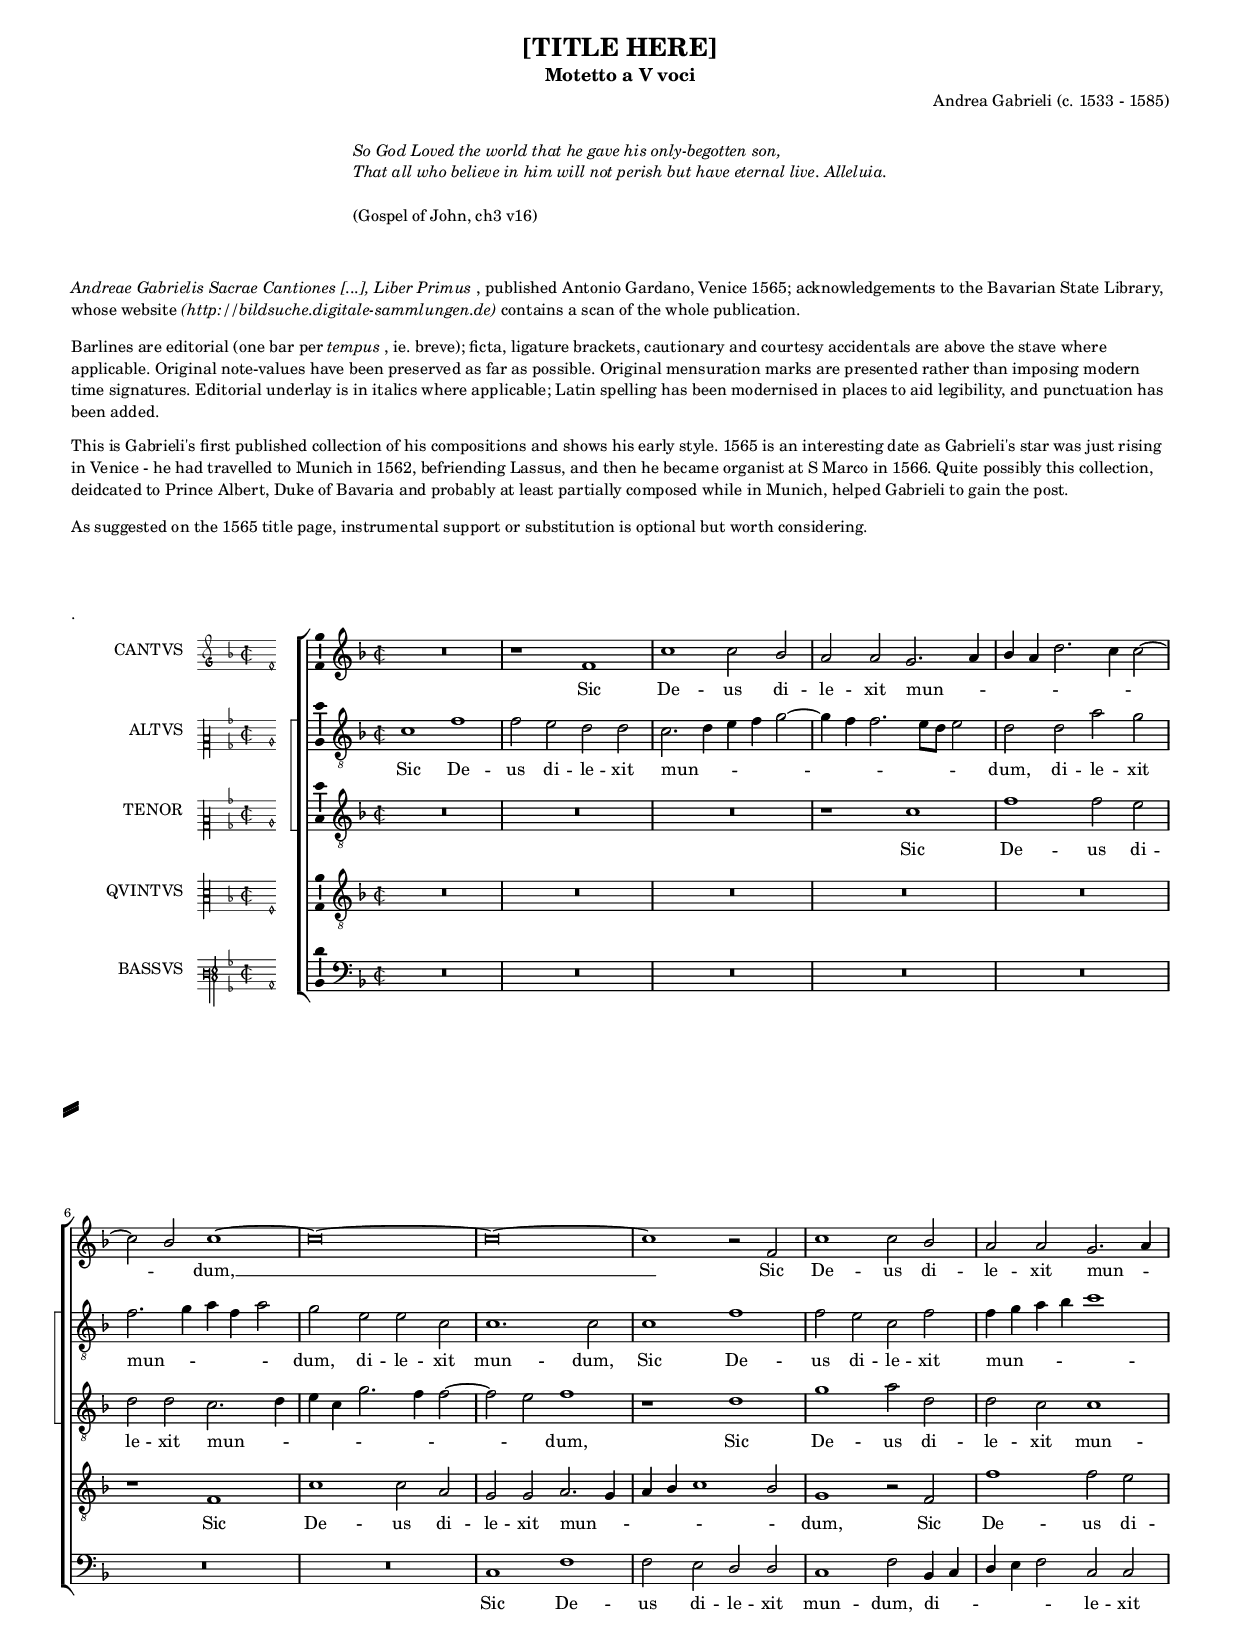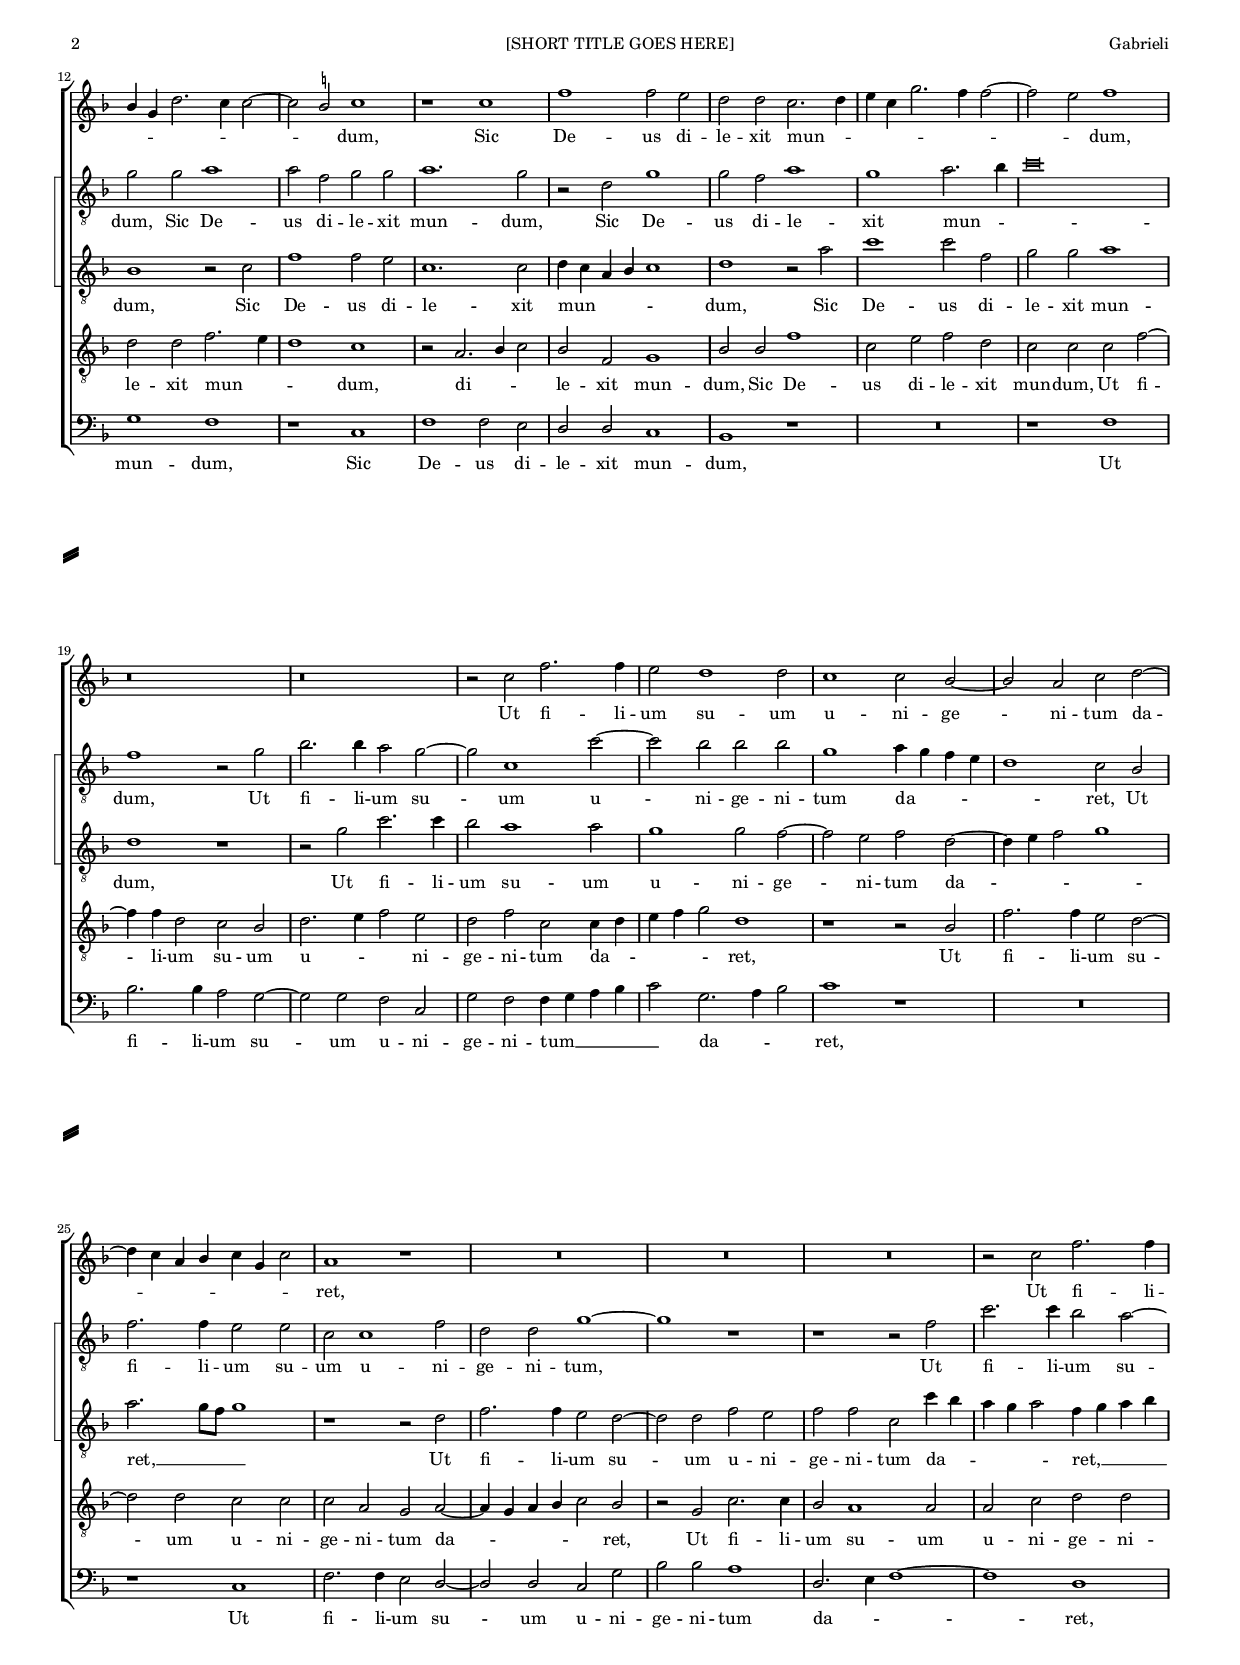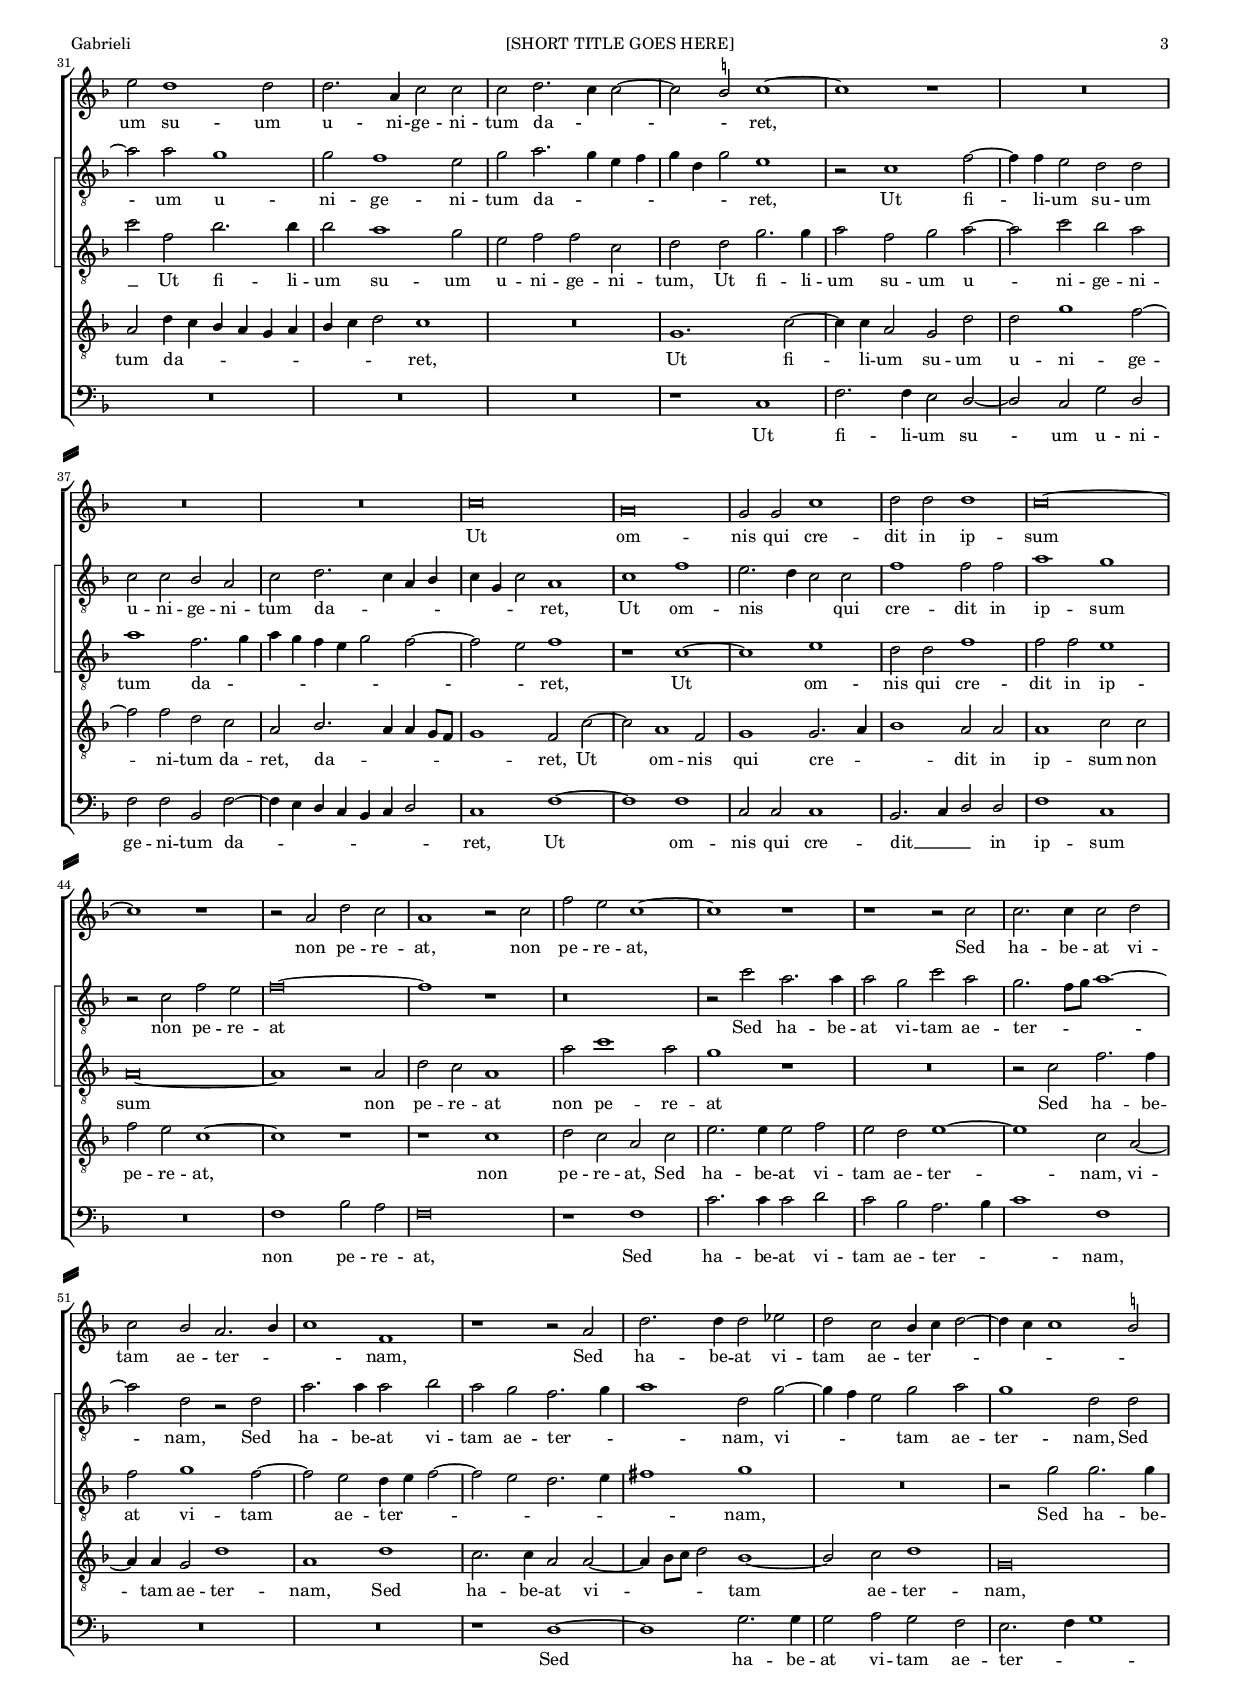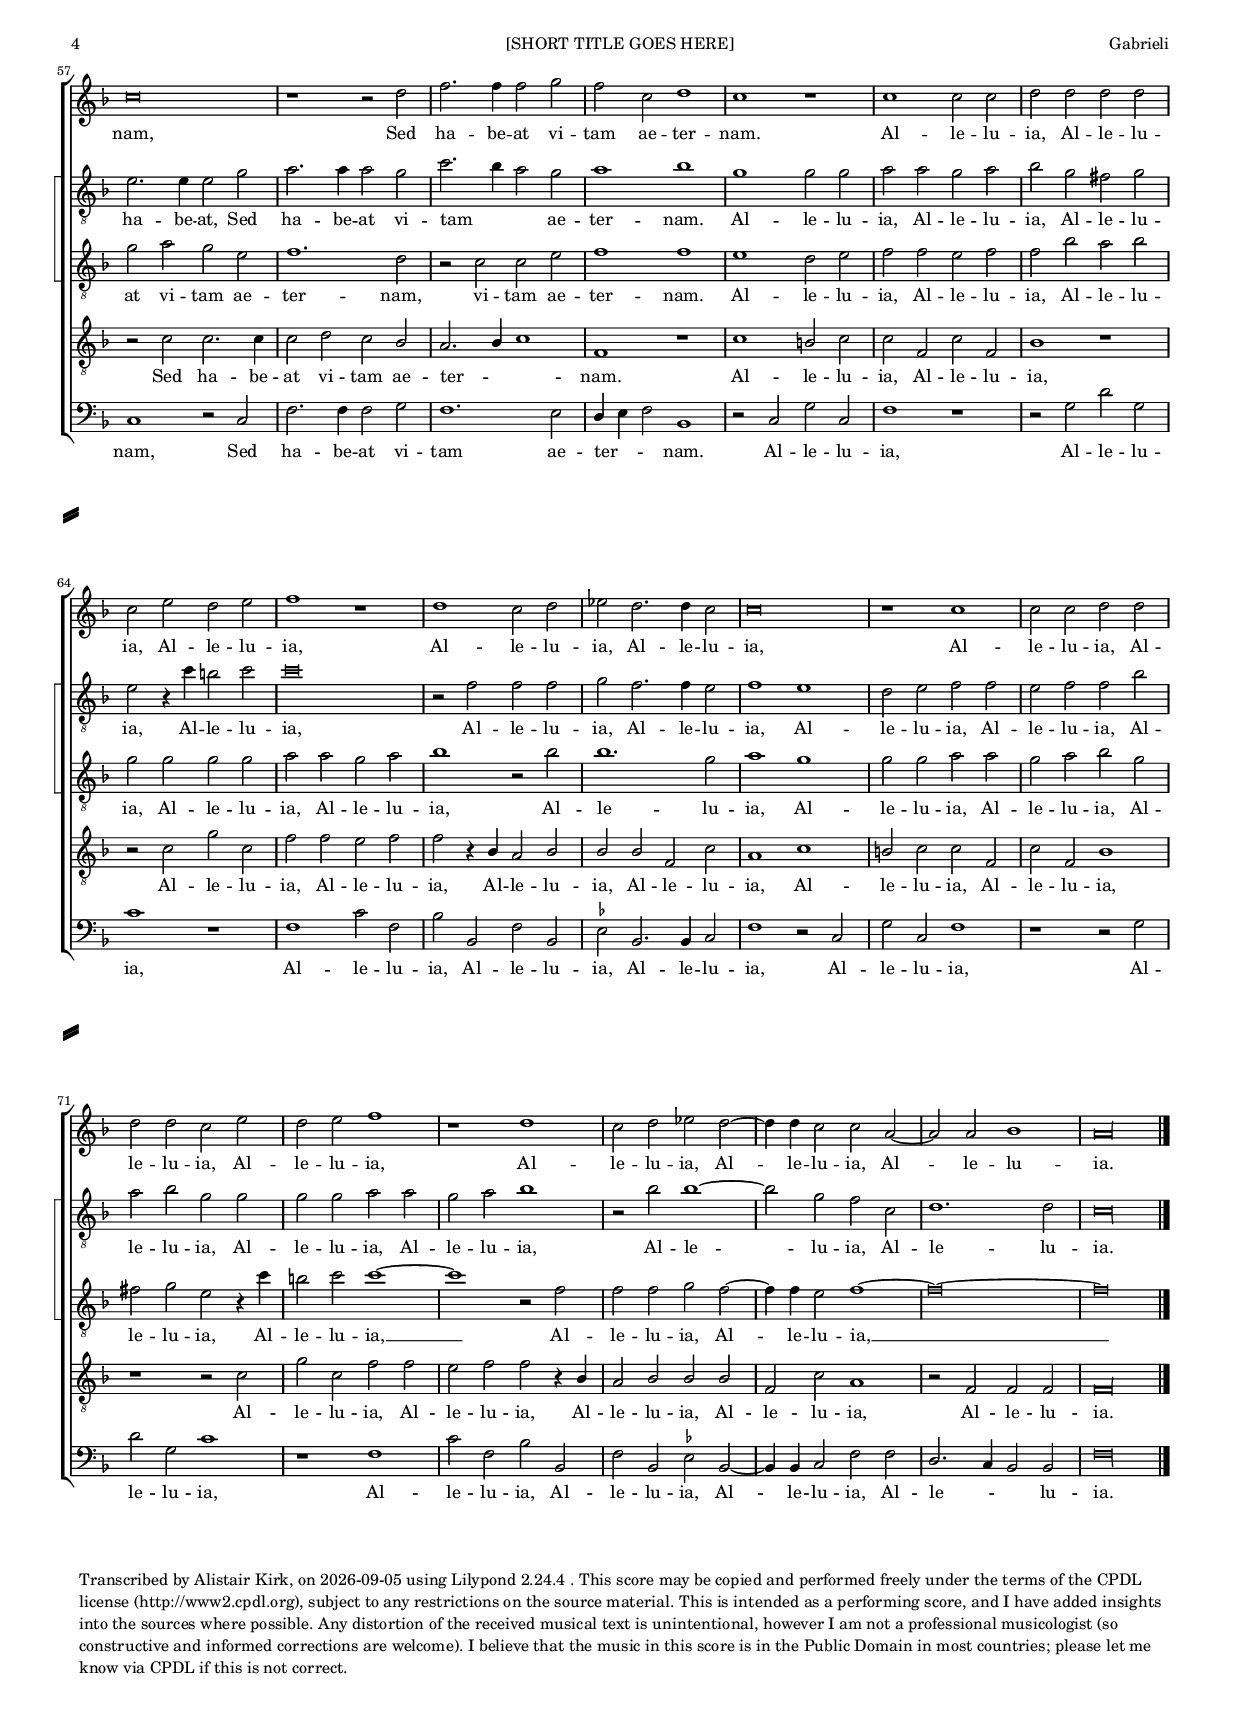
%
%  Alistair Kirk's Lilypond Template for Polyphonic Music - last revised 2018-09-03.
%
%
%  If you can't be bothered to learn how to use lilypond properly (fair enough) then you can still easily make many 
%  commonly-needed changes to this score - including transposition, clefs, music size, titles etc etc - using my 
%  easy online guide at https://guidallambert.github.io/MusicEditing/EasyLilypondCustomisation.html
%
%  Best edited using Frescobaldi!  Get it from frescobaldi.org - a highly recommended 
%  Lilypond editor.  (I also highly recommend VSCode with its Git integration for version controlling.)
%


%%%%%%%%%%%%%%%%%%
% 1 - Description of this score
%%%%%%%%%%%%%%%%%%

%%% 1A - paper layout
%

#(set-default-paper-size "a4")
#(set-global-staff-size 14)
\paper {
        left-margin   = 12\mm
        right-margin   = 12\mm
        top-margin    = 10\mm
        bottom-margin = 10\mm
}

%%% 1B - titles
%

\header {
	title = "[TITLE HERE]"
	subtitle = "Motetto a V voci"
	% poet = ""
	% subsubtitle = "VIII Vocum"
	% arranger = ""
	composer = "Andrea Gabrieli (c. 1533 - 1585)"
	% opus=""
}

hcomposer = "Gabrieli"
htitle = "[SHORT TITLE GOES HERE]"

%%% 1C - Transposition of the whole score.
%
% This works relative to c.
%  Ie. To keep the original pitch leave this as 'c' (without quotes).
% To transpose the whole score up a tone set to 'd'.  For down a tone, set to 'bes,' (note the comma) etc
%  Everything is transposed, including key signatures etc (but prefatory staves are not affected).

TranspositionInterval = c



%%% 1D - clefs and stave labels
%

StaveAClef =  "treble"
StaveALabel =  "CANTVS"

StaveBClef =  "treble_8"
StaveBLabel =  "ALTVS"

StaveCClef =  "treble_8"
StaveCLabel =  "TENOR"

StaveDClef =  "treble_8"
StaveDLabel =  "QVINTVS"

StaveEClef =   "bass"
StaveELabel =   "BASSVS"

StaveFClef =  "treble_8"
StaveFLabel =   "Altus"

StaveGClef =   "treble_8"
StaveGLabel =   "Tenor"

StaveHClef =   "bass"
StaveHLabel =   "Bassus"

%%% 1E - key and time signature
%

gkeysig = {\key f \major}  %  Nb.  don't need to change this even if transposing - see above
global = {
	\time 2/1  %nb this might be overridden elsewhere (actually thinking of getting rid of it here...
	\gkeysig
        \override Score.MetronomeMark #'transparent = ##t
}

%%%1f  - What sound and tempo to use for the output MIDI file
%

% Tempo:
% Set the first number in the line below to set the playback speed.
% The number controls the length of the semibreve (which is the
% tactus of most 16th century polyphony written in tempus imperfectum)
% Suggest something in the range of 35 (very slow) to 65 (very fast).
% 45 is my default.

midiTactus = #(ly:make-moment 55 1)

% Playback sound:
% I think ocarina sounds a bit like a chamber organ on most General MIDI
% soundbanks, and annoys me the least of all the various terrible options,
% but suit yourself!
% "recorder" may also be useful on your computer??

MidiPlaybackSound = "ocarina"


%%%%%%%%%%%%%%%%%%
% 2 - Generic 'technical' settings (shouldn't usually need to change any of these unless personal preference suggests otherwise)
%%%%%%%%%%%%%%%%%%

\layout {
	\context {
		\Voice
			\remove "Note_heads_engraver"
			\consists "Completion_heads_engraver"
			\override NoteHead #'style = #'baroque

                         % These two go together!
                         \override Slur #'transparent = ##t
                         \override AccidentalSuggestion #'avoid-slur = #'inside  % Doesm't seem to help (in that ficta are shown way outside the stave when theres a slur) but does at least suppress all the error messages in the log file!


			\remove "Rest_engraver"
			\consists "Completion_rest_engraver"
                        \override Stem #'neutral-direction = #up

	}
	\context {
		\Staff
			\consists Ambitus_engraver
                        %% \override Stem #'thickness = #0.9
                        \RemoveEmptyStaves
	}
        \context {
                \StaffGroup
                        \consists "Separating_line_group_engraver"
	}
        \context {
                 \Score
                          \override BarNumber #'padding = #1.5
                          %\override BarNumber #'font-size = #1
                          %\override BarLine #'transparent = ##t	%% Uncomment for Mensurstriche (also change from ChoirStaff to Staffgroup and comment out completion_heads_engraver etc
                          %\override BarLine #'hair-thickness = #0.9   %% Example of how to manipulate barlines
        }
        \context {
                \Lyrics
                       %\override LyricText #'font-size = #1.2
                       %\override LyricText #'whiteout = ##t		% Might help with mensurstriche
                       %\override LyricExtender #'whiteout = ##t	% Might help with mensurstriche
                       %\override LyricHyphen #'whiteout = ##t		% Might help with mensurstriche
	}
}
\paper {
	ragged-last-bottom = ##f
  	ragged-bottom = ##f
	system-separator-markup = \slashSeparator
        evenHeaderMarkup=\markup  \fill-line { \fromproperty #'page:page-number-string \htitle \hcomposer }
	oddHeaderMarkup= \markup  \fill-line { \on-the-fly #not-first-page \hcomposer \on-the-fly #not-first-page \htitle \on-the-fly #not-first-page \fromproperty #'page:page-number-string }
         top-system-spacing #'basic-distance = #7    % Top stave is a bit too close to the page headers.
         % systems-per-page = 3  	% Lilypond rarely needs forcing like this...
         %  system-count = 13   	% ditto
         % page-count = 8    		% ditto
}




%%% The main musical content is in the two linked files below:



%%%%%%%%%%%%%%%%%%
% Some useful definitions for early music
%%%%%%%%%%%%%%%%%%

italicas=\override LyricText #'font-shape = #'italic
rectas=\override LyricText #'font-shape = #'upright
ss=\once \set suggestAccidentals = ##t
ficta = \once \set suggestAccidentals = ##t
date = #(strftime "%Y-%m-%d" (localtime (current-time)))
%m0 = \melismaEnd
%m1 = \melisma

%% Defining graphics for unusual mensural time signatures!
#(
  define ((double-time-signature2 glyph a) grob) (
       grob-interpret-markup grob (
          markup  (
            #:line ( #:musicglyph glyph #:number #:vcenter a )
          )
       )
  )
)
#(
  define ((double-time-signature3 glyph a b) grob) (
       grob-interpret-markup grob (
          markup  (
            #:line ( #:musicglyph glyph #:vcenter #:column (a b) )
          )
       )
  )
)
#(
  define ((custom-time-signature glyph) grob) (
       grob-interpret-markup grob (
          markup  (
            #:line ( #:musicglyph glyph)
          )
       )
  )
)


%%%%%%%%%%%%%%%%%%
% 3 - Score content: notes
%%%%%%%%%%%%%%%%%%

%\language "english"

StaveANotes = {

  % clef c1  % tweak / uncomment for debugging - this should override the clef in the score block

  \override Score.TimeSignature.stencil =
    #(custom-time-signature "timesig.mensural22")
  \time 2/1

  %\mark \markup \italic {"Prima Pars"}

  %\override Score.TimeSignature.stencil =
  %   #(double-time-signature2 "timesig.mensural98" "3")
  % \time 3/2

	R\breve r1
		f'1 c''1 c''2 bes'2 a'2 a'2 g'2.( a'4 bes'4 a'4 d''2. c''4 c''1 bes'2) c''\longa.
	r2	f'2 c''1 c''2 bes'2 a'2 a'2 g'2.( a'4 bes'4 g'4 d''2. c''4 c''1 \ficta b'2) c''1
	r1	c''1 f''1 f''2 e''2 d''2 d''2 c''2.( d''4 e''4 c''4 g''2. f''4 f''1 e''2) f''1
	r\longa r2
		c''2 f''2. f''4 e''2 d''1 d''2 c''1 c''2 bes'1 a'2 c''2 d''2.( c''4 a'4 bes'4 c''4 g'4 c''2) a'1
	r1 R\longa R\breve r2
		c''2 f''2. f''4 e''2 d''1 d''2 d''2. a'4 c''2 c''2 c''2 d''2.( c''4 c''1 \ficta b'2) c''\breve
	r1 R\breve R\longa
		c''\breve a'\breve g'2 g'2 c''1 d''2 d''2 d''1 c''\breve.
	r1 r2	a'2 d''2 c''2 a'1
	r2	c''2 f''2 e''2 c''\breve
	r1 r1 r2
		c''2 c''2. c''4 c''2 d''2 c''2 bes'2 a'2.( bes'4 c''1) f'1
	r1 r2	a'2 d''2. d''4 d''2 ees''2 d''2 c''2 bes'4( c''4 d''2. c''4 c''1 \ficta b'2) c''\breve
	r1 r2	d''2 f''2. f''4 f''2 g''2 f''2 c''2 d''1 c''1
	r1	c''1 c''2 c''2 d''2 d''2 d''2 d''2 c''2 e''2 d''2 e''2 f''1
	r1	d''1 c''2 d''2 ees''2 d''2. d''4 c''2 c''\breve
	r1 	c''1 c''2 c''2 d''2 d''2 d''2 d''2 c''2 e''2 d''2 e''2 f''1
	r1	d''1 c''2 d''2 ees''2 d''2. d''4 c''2 c''2 a'1 a'2 bes'1 a'\maxima*1/4

  % \cadenzaOn

  %  b'\maxima*1/4
    \bar "|."
  %\cadenzaOff


}
StaveBNotes = {

  % clef c3  % tweak / uncomment for debugging - this should override the clef in the score block

    		c'1 f'1 f'2 e'2 d'2 d'2 c'2.( d'4 e'4 f'4 g'2. f'4 f'2.( e'8 d'8 e'2) d'2
		d'2 a'2 g'2 f'2.( g'4 a'4 f'4 a'2) g'2
		e'2 e'2 c'2 c'1. c'2
		c'1 f'1 f'2 e'2 c'2 f'2 f'4( g'4 a'4 bes'4 c''1) g'2
		g'2 a'1 a'2 f'2 g'2 g'2 a'1. g'2
	r2	d'2 g'1 g'2 f'2 a'1 g'1 a'2.( bes'4 c''\breve) f'1
	r2	g'2 bes'2. bes'4 a'2 g'1 c'1 c''1 bes'2 bes'2 bes'2 g'1 a'4( g'4 f'4 e'4 d'1) c'2
		bes2 f'2. f'4 e'2 e'2 c'2 c'1 f'2 d'2 d'2 g'\breve
	r\breve r2
		f'2 c''2. c''4 bes'2 a'1 a'2 g'1 g'2 f'1 e'2 g'2 a'2.( g'4 e'4 f'4 g'4 d'4 g'2) e'1
	r2	c'1 f'2. f'4 e'2 d'2 d'2 c'2 c'2 bes2 a2 c'2 d'2.( c'4 a4 bes4 c'4 g4 c'2) a1
		c'1 f'1 e'2.( d'4 c'2) c'2 f'1 f'2 f'2 a'1 g'1
	r2	c'2 f'2 e'2 f'\breve.
	r1 r\breve r2
		c''2 a'2. a'4 a'2 g'2 c''2 a'2 g'2.( f'8 g'8 a'1.) d'2
	r2	d'2 a'2. a'4 a'2 bes'2 a'2 g'2 f'2.( g'4 a'1) d'2
		g'2.( f'4 e'2) g'2 a'2 g'1 d'2
		d'2 e'2. e'4 e'2
		g'2 a'2. a'4 a'2 g'2 c''2.( bes'4 a'2) g'2 a'1 bes'1
		g'1 g'2 g'2 a'2 a'2 g'2 a'2 bes'2 g'2 fis'2 g'2 e'2
	r4	c''4 b'2 c''2 c''\breve
	r2	f'2 f'2 f'2 g'2 f'2. f'4 e'2 f'1
		e'1 d'2 e'2 f'2 f'2 e'2 f'2 f'2
		bes'2 a'2 bes'2 g'2 g'2 g'2 g'2 a'2
		a'2 g'2 a'2 bes'1
	r2	bes'2 bes'1. g'2 f'2
		c'2 d'1. d'2 c'\maxima*1/4

}
StaveDNotes = {

  % clef c4  % tweak / uncomment for debugging - this should override the clef in the score block
  	R\longa R\longa R\breve r1
		f1 c'1 c'2  a2 g2 g2 a2.( g4 a4 bes4 c'1 bes2) g1
	r2	f2 f'1 f'2 e'2 d'2 d'2 f'2.( e'4 d'1) c'1
	r2	a2.( bes4 c'2) bes2 f2 g1 bes2
		bes2 f'1 c'2 e'2 f'2 d'2 c'2 c'2
		c'2 f'2. f'4 d'2 c'2 bes2 d'2.( e'4 f'2) e'2 d'2 f'2 c'2 c'4( d'4 e'4 f'4 g'2) d'1
	r1 r2	bes2 f'2. f'4 e'2 d'1 d'2 c'2 c'2 c'2 a2 g2 a2.( g4 a4 bes4 c'2) bes2
	r2	g2 c'2. c'4 bes2 a1 a2 a2 c'2 d'2 d'2 a2 d'4( c'4 bes4 a4 g4 a4 bes4 c'4 d'2) c'1
	R\breve
		g1. c'2. c'4 a2 g2 d'2 d'2 g'1 f'1 f'2 d'2 c'2 a2
		bes2.( a4 a4 g8 f8 g1) f2
		c'1 a1 f2 g1 g2.( a4 bes1) a2 a2 a1 c'2 c'2 f'2 e'2 c'\breve
	r\breve
		c'1 d'2 c'2 a2
		c'2 e'2. e'4 e'2 f'2 e'2 d'2 e'\breve c'2
		a2. a4 g2 d'1 a1
		d'1 c'2. c'4 a2 a2.( bes8 c'8 d'2) bes1. c'2 d'1 g\breve
	r2	c'2 c'2. c'4 c'2 d'2 c'2 bes2 a2.( bes4 c'1) f1
	r1	c'1 b2 c'2 c'2 f2 c'2 f2 bes1
	r1 r2	c'2 g'2 c'2 f'2 f'2 e'2 f'2 f'2
	r4	bes4 a2 bes2 bes2 bes2 f2 c'2 a1
		c'1 b2 c'2 c'2 f2 c'2 f2 bes1
	r1 r2	c'2 g'2 c'2 f'2 f'2 e'2 f'2 f'2
        r4	bes4 a2 bes2 bes2 bes2 f2 c'2 a1
	r2	f2 f2 f2 f\maxima*1/4

}
StaveCNotes = {

  % clef c4  % tweak / uncomment for debugging - this should override the clef in the score block

  	R\longa R\breve r1
		c'1 f'1 f'2 e'2 d'2 d'2 c'2.( d'4 e'4 c'4 g'2. f'4 f'1 e'2) f'1
	r1	d'1 g'1 a'2 d'2 d'2 c'2 c'1 bes1
	r2	c'2 f'1 f'2 e'2 c'1. c'2 d'4( c'4 a4 bes4 c'1) d'1
	r2	a'2 c''1 c''2 f'2 g'2 g'2 a'1 d'1
	r1 r2	g'2 c''2. c''4 bes'2 a'1 a'2 g'1 g'2 f'1 e'2 f'2 d'2.( e'4 f'2 g'1) a'2.( g'8 f'8 g'1)
	r1 r2	d'2 f'2. f'4 e'2 d'1 d'2 f'2 e'2 f'2 f'2 c'2 c''4( bes'4 a'4 g'4 a'2) f'4( g'4 a'4 bes'4 c''2)
		f'2 bes'2. bes'4 bes'2 a'1 g'2 e'2 f'2 f'2 c'2 d'2
		d'2 g'2. g'4 a'2 f'2 g'2 a'1 c''2 bes'2 a'2 a'1 f'2.( g'4 a'4 g'4 f'4 e'4 g'2 f'1 e'2) f'1
	r1	c'\breve e'1 d'2 d'2 f'1 f'2 f'2 e'1 a\breve.
	r2	a2 d'2 c'2 a1 a'2 c''1 a'2 g'1
	r1 R\breve r2
		c'2   f'2. f'4 f'2 g'1 f'1 e'2 d'4( e'4 f'1 e'2 d'2. e'4 fis'1) g'1
	R\breve r2
		g'2 g'2. g'4 g'2 a'2 g'2 e'2 f'1. d'2
	r2	c'2 c'2 e'2 f'1 f'1
		e'1 d'2 e'2 f'2 f'2 e'2 f'2 f'2 bes'2 a'2 bes'2 g'2
		g'2 g'2 g'2 a'2 a'2 g'2 a'2 bes'1
	r2	bes'2 bes'1. g'2 a'1 g'1 g'2 g'2 a'2
		a'2 g'2 a'2 bes'2 g'2 fis'2 g'2 e'2
	r4	c''4 b'2 c''2 c''\breve
	r2	f'2 f'2 f'2 g'2 f'2. f'4 e'2 f'1~ f'\maxima*1/2
}
StaveENotes = {
	R\longa R\longa R\longa R\breve
		c1 f1 f2 e2 d2 d2 c1 f2 bes,4( c4 d4 e4 f2) c2 c2 g1 f1
	r1	c1 f1 f2 e2 d2 d2 c1 bes,1
	r1 R\breve r1
		f1 bes2. bes4 a2 g1 g2 f2 c2 g2 f2 f4( g4 a4 bes4 c'2) g2.( a4 bes2) c'1
	r1 R\breve r1
		c1 f2. f4 e2 d1 d2 c2 g2 bes2 bes2 a1 d2.( e4 f\breve)d1
	R\longa R\breve r1
		c1 f2. f4 e2 d1 c2 g2 d2 f2 f2 bes,2 f2.( e4 d4 c4 bes,4 c4 d2) c1
		f\breve f1 c2 c2 c1 bes,2.( c4 d2) d2 f1 c1
	R\breve
		f1 bes2 a2 f\breve
	r1	f1 c'2. c'4 c'2 d'2 c'2 bes2 a2.( bes4 c'1) f1
	R\longa r1
		d\breve	g2. g4 g2 a2 g2 f2 e2.( f4 g1) c1
	r2	c2 f2. f4 f2 g2 f1. e2 d4( e4 f2) bes,1
	% Alleluia
	r2	c2 g2 c2 f1
	r1 r2	g2 d'2 g2 c'1
	r1	f1 c'2 f2 bes2 bes,2 f2 bes,2 \ficta ees2 bes,2. bes,4 c2 f1
	r2	c2 g2 c2 f1
	r1 r2	g2 d'2 g2 c'1
	r1	f1 c'2 f2 bes2 bes,2 f2 bes,2 \ficta ees2 bes,2. bes,4 c2 f2
		f2 d2.( c4 bes,2) bes,2 f\maxima*1/4


}
StaveFNotes = { bes }
StaveGNotes = { bes }
StaveHNotes = { bes }

% Convenient overrides - comment and uncomment to add and remove staves for quick debugging / rendering purposes:
% StaveANotes = {  }
% StaveBNotes = {  }
% StaveCNotes = {  }
% StaveDNotes = {  }
% StaveENotes = {  }
% StaveFNotes = {  }
% StaveGNotes = {  }
% StaveHNotes = {  }

%%%%%%%%%%%%%%%%%%
% 4 - Score content: text / lyrics
%%%%%%%%%%%%%%%%%%

StaveALyrics = \lyricmode {
	Sic De -- us di -- le -- xit mun -- dum, __
	Sic De -- us di -- le -- xit mun -- dum,
	Sic De -- us di -- le -- xit mun -- dum,
	Ut fi -- li -- um su -- um u -- ni -- ge -- ni -- tum da -- ret,
	Ut fi -- li -- um su -- um u -- ni -- ge -- ni -- tum da -- ret,
	Ut om -- nis qui cre -- dit in ip -- sum non pe -- re -- at,
		non pe -- re -- at,
	Sed ha -- be -- at vi -- tam ae -- ter -- nam,
	Sed ha -- be -- at vi -- tam ae -- ter -- nam,
	Sed ha -- be -- at vi -- tam ae -- ter -- nam.
	Al -- le -- lu -- ia, Al -- le -- lu -- ia,
	Al -- le -- lu -- ia, Al -- le -- lu -- ia,
	Al -- le -- lu -- ia, Al -- le -- lu -- ia,
	Al -- le -- lu -- ia, Al -- le -- lu -- ia,
	Al -- le -- lu -- ia, Al -- le -- lu -- ia,
	Al -- le -- lu -- ia.
}
StaveBLyrics = \lyricmode {
	Sic De -- us di -- le -- xit mun -- dum,
		di -- le -- xit mun -- dum,
		di -- le -- xit mun -- dum,
		Sic De -- us di -- le -- xit mun -- dum,
		Sic De -- us di -- le -- xit mun -- dum,
		Sic De -- us di -- le -- xit mun -- dum,
	Ut fi -- li -- um su -- um u -- ni -- ge -- ni -- tum da -- ret,
		Ut fi -- li -- um su -- um u -- ni -- ge -- ni -- tum,
		Ut fi -- li -- um su -- um u -- ni -- ge -- ni -- tum da -- ret,
		Ut fi -- li -- um su -- um u -- ni -- ge -- ni -- tum da -- ret,
	Ut om -- nis qui cre -- dit in ip -- sum non pe -- re -- at
	Sed ha -- be -- at vi -- tam ae -- ter -- nam,
		Sed ha -- be -- at vi -- tam ae -- ter -- nam,
		vi -- tam ae -- ter -- nam,
		Sed ha -- be -- at,
		Sed ha -- be -- at vi -- tam ae -- ter -- nam.
	Al -- le -- lu -- ia, 	Al -- le -- lu -- ia,
	        Al -- le -- lu -- ia, 	Al -- le -- lu -- ia,
	        Al -- le -- lu -- ia, 	Al -- le -- lu -- ia,
	        Al -- le -- lu -- ia, 	Al -- le -- lu -- ia,
	        Al -- le -- lu -- ia, 	Al -- le -- lu -- ia,
	        Al -- le -- lu -- ia, 	Al -- le -- lu -- ia,
	        Al -- le -- lu -- ia.
}
StaveDLyrics = \lyricmode {
  	Sic De -- us di -- le -- xit mun -- dum,
		Sic De -- us di -- le -- xit mun -- dum,
		di -- le -- xit mun -- dum,
		Sic De -- us di -- le -- xit mun -- dum,
	Ut fi -- li -- um su -- um u -- ni -- ge -- ni -- tum da -- ret,
		Ut fi -- li -- um su -- um u -- ni -- ge -- ni -- tum da -- ret,
		Ut fi -- li -- um su -- um u -- ni -- ge -- ni -- tum da -- ret,
		Ut fi -- li -- um su -- um u -- ni -- ge -- ni -- tum da -- ret,
                da -- ret,
	Ut om -- nis qui cre -- dit in ip -- sum non pe -- re -- at,
		non pe -- re -- at,
	Sed ha -- be -- at vi -- tam ae -- ter -- nam,
		vi -- tam ae -- ter -- nam,
		Sed ha -- be -- at vi -- tam ae -- ter -- nam,
		Sed ha -- be -- at vi -- tam ae -- ter -- nam.
	Al -- le -- lu -- ia, 	Al -- le -- lu -- ia,
	Al -- le -- lu -- ia, 	Al -- le -- lu -- ia,
	Al -- le -- lu -- ia, 	Al -- le -- lu -- ia,
	Al -- le -- lu -- ia, 	Al -- le -- lu -- ia,
	Al -- le -- lu -- ia, 	Al -- le -- lu -- ia,
	Al -- le -- lu -- ia, 	Al -- le -- lu -- ia,
	Al -- le -- lu -- ia.

}
StaveCLyrics = \lyricmode {
  	Sic De -- us di -- le -- xit mun -- dum,
		Sic De -- us di -- le -- xit mun -- dum,
		Sic De -- us di -- le -- xit mun -- dum,
		Sic De -- us di -- le -- xit mun -- dum,
	Ut fi -- li -- um su -- um u -- ni -- ge -- ni -- tum da -- ret, __
	        Ut fi -- li -- um su -- um u -- ni -- ge -- ni -- tum da -- ret, __
		Ut fi -- li -- um su -- um u -- ni -- ge -- ni -- tum,
		Ut fi -- li -- um su -- um u -- ni -- ge -- ni -- tum da -- ret,
	Ut om -- nis qui cre -- dit in ip -- sum non pe -- re -- at
		non pe -- re -- at
	Sed ha -- be -- at vi -- tam ae -- ter -- nam,
		Sed ha -- be -- at vi -- tam ae -- ter -- nam,
		vi -- tam ae -- ter -- nam.
	Al -- le -- lu -- ia, 	Al -- le -- lu -- ia,
	        Al -- le -- lu -- ia, 	Al -- le -- lu -- ia,
	        Al -- le -- lu -- ia, 	Al -- le -- lu -- ia,
	        Al -- le -- lu -- ia, 	Al -- le -- lu -- ia,
	        Al -- le -- lu -- ia, 	Al -- le -- lu -- ia, __
	        Al -- le -- lu -- ia, 	Al -- le -- lu -- ia, __
	        Al -- le -- lu -- ia, 	Al -- le -- lu -- ia.

}
StaveELyrics = \lyricmode {
  	Sic De -- us di -- le -- xit mun -- dum,
		di -- le -- xit mun -- dum,
		Sic De -- us di -- le -- xit mun -- dum,
	Ut fi -- li -- um su -- um u -- ni -- ge -- ni -- tum __ da -- ret,
		Ut fi -- li -- um su -- um u -- ni -- ge -- ni -- tum da -- ret,
		Ut fi -- li -- um su -- um u -- ni -- ge -- ni -- tum da -- ret,
	Ut om -- nis qui cre -- dit __ in ip -- sum non pe -- re -- at,
	Sed ha -- be -- at vi -- tam ae -- ter -- nam,
		Sed ha -- be -- at vi -- tam ae -- ter -- nam,
		Sed ha -- be -- at vi -- tam ae -- ter -- nam.
	Al -- le -- lu -- ia, 	Al -- le -- lu -- ia,
	Al -- le -- lu -- ia, 	Al -- le -- lu -- ia,
	Al -- le -- lu -- ia, 	Al -- le -- lu -- ia,
	Al -- le -- lu -- ia, 	Al -- le -- lu -- ia,
	Al -- le -- lu -- ia, 	Al -- le -- lu -- ia,
	Al -- le -- lu -- ia.

}
StaveFLyrics = \lyricmode { A }
StaveGLyrics = \lyricmode { A }

 % Tanslation and attribution of text
 \markup {
        \vspace #1
	\fill-line {
		\column {
      \vspace #1
			\line { \italic { So God Loved the world that he gave his only-begotten son, } }
			\line { \italic { That all who  believe in him will not perish but have eternal live.  Alleluia. } }

			\vspace #1
			\line { (Gospel of John, ch3 v16) }


		}
	}
}


%%%%%%%%%%%%%%%%%%
% 5 - Editorial content, including prefatory stave / incipit settings and notes
%%%%%%%%%%%%%%%%%%

 %  Should very rarely need to be touched once a given piece has been typeset

% 5a Editorial method and comments
\markup {
    \vspace #3
    \column {
          %\wordwrap  { \italic { Music source and editorial comments go here.} }

          \wordwrap  {
              \italic {Andreae Gabrielis Sacrae Cantiones [...], Liber Primus}
              , published Antonio Gardano, Venice 1565;
              acknowledgements to the Bavarian State Library,
              whose website \italic{(http://bildsuche.digitale-sammlungen.de)} contains a scan of the whole publication.
          }
          \vspace #1
          \wordwrap  {
              Barlines are editorial (one bar per \italic {tempus}, ie. breve);
              ficta, ligature brackets, cautionary and courtesy accidentals are above the stave where applicable.
              Original note-values have been preserved as far as possible.
              Original mensuration marks are presented rather than imposing modern time signatures.
              Editorial underlay is in italics where applicable;
              Latin spelling has been modernised in places to aid legibility, and punctuation has been
              added.
          }
          \vspace #1
          \wordwrap {
              This is Gabrieli's first published collection of his compositions
              and shows his early style.  1565 is an interesting date as Gabrieli's
              star was just rising in Venice - he had travelled to Munich in 1562,
              befriending Lassus, and then he became organist at S Marco in 1566.
              Quite possibly this collection,  deidcated to Prince Albert, Duke of Bavaria
              and probably at least partially composed while in Munich,
              helped Gabrieli to gain the post.
          }
          \vspace #1
          \wordwrap {
              As suggested on the 1565 title page, instrumental support or substitution
              is optional but worth considering.
	  }
	  \vspace #3
	  .
    }
}

%% 5b - Plainsong incipit - obviously, comment out as required.
%\score   {
%    \transpose c \TranspositionInterval <<
%          \new Staff \with { \remove "Time_signature_engraver" \remove "Ambitus_engraver" } {
%                \set Staff.instrumentName = "Intonation"
%                \clef "treble_8"  \global  \cadenzaOn              <<  {
%                          \override Voice.Slur #'tran%sparent = ##f
%                          f4 s8 f4 s8 f4( g4) s8 g4.
%                      }\addlyrics {  In -- ci -- pit here. }
%               >>
%          }
%     >>
%    \layout {\context { \Voice \remove "Stem_engraver" } }
%}


% 5c - Prefatory staves
\layout {   % Need to modify a couple of settings in the main score layout as well
             indent=4\cm
              \context { \Staff
                         \override InstrumentName #'padding = 2
                         \override InstrumentName #'self-alignment-X = #RIGHT
              }
}
PrefatorySettings = {
  		%\override NoteHead   #'style = #'neomensural      % ie. can set to either Mensural or Neomensural
		%\override Rest #'style = #'neomensural
		%\override Staff.TimeSignature #'style = #'neomensural
                \override Flag #'style = #'mensural
                \autoBeamOff
                 \override Staff.InstrumentName #'Y-extent = #'(-4 . 4)
                 \override Staff.InstrumentName #'self-alignment-X = #RIGHT
                \override Staff.InstrumentName #'padding = 2
                % Uncomment these if you want eg. double b flat in key sig using c2 or f3 clef etc
                % May also have to tweak the numbers (4 vs 5 etc)
                \override Staff.KeySignature.flat-positions = #'((-4 . 4))
                \override Staff.KeySignature.sharp-positions = #'((-4 . 4))
                \cadenzaOn
                \key f \major
		            \time 2/2
                \huge
}
PrefatoryLayout = \layout {   % Set the layout inside the incipit
		\context {\Voice
			\remove Ligature_bracket_engraver
			\consists Mensural_ligature_engraver

		}
                \context { \Staff \remove Ambitus_engraver}
		line-width=5
                indent =  0
                ragged-right = ##f
		ragged-last = ##f
                system-count = #1
}
PrefStaveA = \markup {
	\score {
                \new MensuralVoice {
                    \set Staff.instrumentName=\StaveALabel
                    \PrefatorySettings
                    \clef "petrucci-g2"
                    f'1
                     \bar"" \skip1
		}  \layout {\PrefatoryLayout}
	}
}
PrefStaveB = \markup {
	\score {
                \new MensuralVoice {
                    \set Staff.instrumentName=\StaveBLabel
                    \PrefatorySettings
                    \clef "petrucci-c2"
                    c'1
                     \bar"" \skip1
		}  \layout {\PrefatoryLayout}
	}
}
PrefStaveC = \markup {
	\score {
                \new MensuralVoice {
                    \set Staff.instrumentName=\StaveCLabel
                    \PrefatorySettings
                    \clef "petrucci-c2"
                    c'1
                     \bar"" \skip1
		}  \layout {\PrefatoryLayout}
	}
}
PrefStaveD = \markup {
	\score {
                \new MensuralVoice {
                    \set Staff.instrumentName=\StaveDLabel
                    \PrefatorySettings
                    \clef "petrucci-c3"
                    f1
                     \bar"" \skip1
		}  \layout {\PrefatoryLayout}
	}
}
PrefStaveE = \markup {
	\score {
          \new MensuralVoice {
                    \set Staff.instrumentName=\StaveELabel
                    \PrefatorySettings
                    \clef "petrucci-f3"
                    c1
                     \bar"" \skip1
		}  \layout {\PrefatoryLayout}
	}
}
PrefStaveF = \markup {
	\score {
                \new MensuralVoice {
                    \set Staff.instrumentName=\StaveFLabel
                    \PrefatorySettings
                    \clef "petrucci-f4"
                    g2
                     \bar"" \skip1
		}  \layout {\PrefatoryLayout}
	}
}
PrefStaveG = \markup {
	\score {
                \new MensuralVoice {
                    \set Staff.instrumentName=\StaveGLabel
                    \PrefatorySettings
                    \clef "petrucci-f4"
                    g2
                     \bar"" \skip1
		}  \layout {\PrefatoryLayout}
	}
}
PrefStaveH = \markup {
	\score {
                \new MensuralVoice {
                    \set Staff.instrumentName=\StaveHLabel
                    \PrefatorySettings
                    \clef "petrucci-f4"
                    f2
                     \bar"" \skip1
		}  \layout {\PrefatoryLayout}
	}
}





\version "2.18"





\header {
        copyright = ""
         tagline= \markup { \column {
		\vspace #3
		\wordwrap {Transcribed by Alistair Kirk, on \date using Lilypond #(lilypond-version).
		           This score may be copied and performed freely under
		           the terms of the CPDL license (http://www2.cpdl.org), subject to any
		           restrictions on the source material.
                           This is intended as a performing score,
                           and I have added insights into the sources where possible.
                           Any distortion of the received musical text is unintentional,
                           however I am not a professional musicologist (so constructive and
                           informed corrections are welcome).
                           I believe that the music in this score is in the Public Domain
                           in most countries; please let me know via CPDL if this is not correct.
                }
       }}
}




%%%%%%%%%%%%%%%%%%
% 6 - Staff definitions
%%%%%%%%%%%%%%%%%%

% Should very rarely need to be touched once a given piece has been typeset
%
% Nb. this is the really main structure of the .ly file;
% it needs to go at the end because it references variables
% containing the notes and lyrics etc, which need to have
% been defined before the parser reads this section
%
% When making a new edition, just comment out the staves you don't need.

\score {
	\transpose c \TranspositionInterval <<
		\new ChoirStaff = "MainChoirStaff" <<	 	% choir staff = group of staves formatted for a choir

                  \set ChoirStaff.systemStartDelimiterHierarchy = #'(SystemStartBracket  a (SystemStartSquare b c) d e )  % Uncomment and twiddle to create square brackets for gouping staves etc
			\set ChoirStaff.midiInstrument = \MidiPlaybackSound  %  "recorder" and "tuba" may also  be useful?
                        %\set ChoirStaff.midiMaximumVolume = 127  % Need to find a good value for this.

                        \new Staff = "StaveA" { <<
                              \new Voice = "StaveAVoice"  {
                                    \set Staff.instrumentName =\PrefStaveA
                                    %\set Staff.shortInstrumentName =
                                    %\StaveALabel[1]
                                    \set Staff.midiPanPosition = #-0.8
                                    \clef \StaveAClef
                                    \global		% inherit key and time sig etc from the score
                                    \StaveANotes		% actual notes are in a variable as defined above
                                    %\bar "|." 		% nb. final barline only necessary in one voice
                              }
                        >> }
			\new Lyrics = "StaveA_Lyrics" \lyricsto StaveAVoice { \StaveALyrics }

                        \new Staff = "StaveB" { <<
                              \new Voice = "StaveBVoice"  {
                                    \set Staff.instrumentName =\PrefStaveB
                                    \set Staff.midiPanPosition = #0.8
                                    \clef \StaveBClef
                                    \global		% inherit key and time sig etc from the score
                                    \StaveBNotes		% actual notes are in a variable as defined above
                              }
                        >> }
			\new Lyrics = "StaveB_Lyrics" \lyricsto StaveBVoice { \StaveBLyrics }

                         \new Staff = "StaveC" { <<
                              \new Voice = "StaveCVoice"  {
                                    \set Staff.instrumentName =\PrefStaveC
                                    \set Staff.midiPanPosition = #-0.4
                                    \clef \StaveCClef
                                    \global		% inherit key and time sig etc from the score
                                    \StaveCNotes		% actual notes are in a variable as defined above
                              }
                        >> }
			\new Lyrics = "StaveC_Lyrics" \lyricsto StaveCVoice { \StaveCLyrics }

                        \new Staff = "StaveD" { <<
                              \new Voice = "StaveDVoice"  {
                                    \set Staff.instrumentName =\PrefStaveD
                                    \set Staff.midiPanPosition = #0.4
                                    \clef \StaveDClef
                                    \global		% inherit key and time sig etc from the score
                                    \StaveDNotes		% actual notes are in a variable as defined above
                              }
                        >> }
			\new Lyrics = "StaveD_Lyrics" \lyricsto StaveDVoice { \StaveDLyrics }

                        \new Staff = "StaveE" { <<
                             \new Voice = "StaveEVoice"  {
                                    \set Staff.instrumentName =\PrefStaveE
                                    \set Staff.midiPanPosition = #0.4
                                    \clef \StaveEClef
                                   \global		% inherit key and time sig etc from the score
                                    \StaveENotes		% actual notes are in a variable as defined above
                              }
                        >> }
			\new Lyrics = "StaveE_Lyrics" \lyricsto StaveEVoice { \StaveELyrics }

                        %\new Staff = "StaveF" { <<
                        %      \new Voice = "StaveFVoice"  {
                        %            \set Staff.instrumentName =\PrefStaveF
                        %	     \set Staff.midiPanPosition = #0.4
                        %            \clef \StaveFClef
                        %            \global		% inherit key and time sig etc from the score
                        %            \StaveFNotes		% actual notes are in a variable as defined above
                        %      }
                        %>> }
			%\new Lyrics = "StaveF_Lyrics" \lyricsto StaveFVoice { \StaveFLyrics }

                        % \new Staff = "StaveG" { <<
                        %      \new Voice = "StaveGVoice"  {
                        %            \set Staff.instrumentName =\PrefStaveG
                        %	     \set Staff.midiPanPosition = #0.4
                        %            \clef \StaveGClef
                        %            \global		% inherit key and time sig etc from the score
                        %            \StaveGNotes		% actual notes are in a variable as defined above
                        %      }
                        %>> }
			%\new Lyrics = "StaveG_Lyrics" \lyricsto StaveGVoice { \StaveGLyrics }

                        %\new Staff = "StaveH" { <<
                        %      \new Voice = "StaveHVoice"  {
                        %            \set Staff.instrumentName =\PrefStaveH
                        %	     \set Staff.midiPanPosition = #0.4
                        %            \clef \StaveHClef
                        %            \global		% inherit key and time sig etc from the score
                        %            \StaveHNotes		% actual notes are in a variable as defined above
                        %      }
                        %>> }
			%\new Lyrics = "StaveH_Lyrics" \lyricsto StaveHVoice { \StaveHLyrics }
                >>
	>>
	\layout {}
	\midi {
		\context { \Score
			tempoWholesPerMinute = \midiTactus
                }
	}
}
\version "2.18"



\version "2.18"